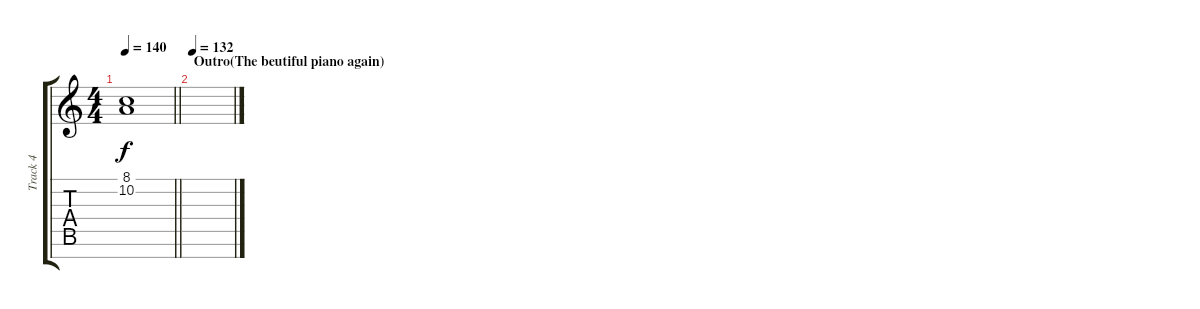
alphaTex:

\track ("Track 4" "Track 4") {instrument lead2sawtooth}
\staff {score tabs}
\tuning (E4 B3 G3 D3 A2 E2 B1) {hide}
\ts (4 4)
\tempo 140
\clef g2
\barLineRight lightlight
\ks c
(8.1{t} 10.2{t}).1{dy f} |
\section ("" "Outro(The beutiful piano again)")
\tempo 132
